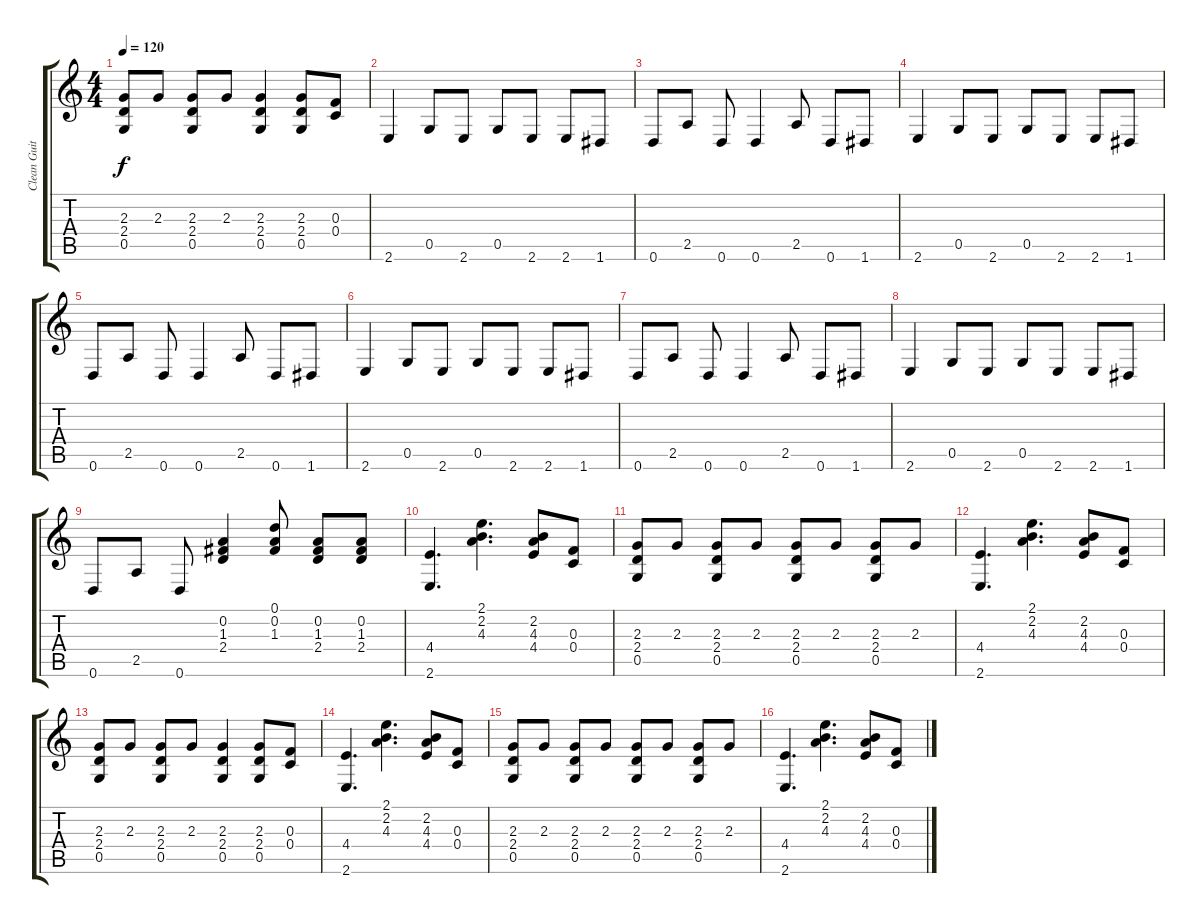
\track ("Clean Guitar" "Clean Guit") {instrument electricguitarclean}
\staff {score tabs}
\tuning (D4 A3 F3 C3 G2 D2) {hide}
\ts (4 4)
\tempo 120
\clef g2
\ks c
(2.3 2.4 0.5).8{dy f} 2.3.8 (2.3 2.4 0.5).8 2.3.8 (2.3 2.4 0.5).4 (2.3 2.4 0.5).8 (0.3 0.4).8 |
2.6.4 0.5.8 2.6.8 0.5.8 2.6.8 2.6.8 1.6.8 |
0.6.8 2.5.8 0.6.8 0.6.4 2.5.8 0.6.8 1.6.8 |
2.6.4 0.5.8 2.6.8 0.5.8 2.6.8 2.6.8 1.6.8 |
0.6.8 2.5.8 0.6.8 0.6.4 2.5.8 0.6.8 1.6.8 |
2.6.4 0.5.8 2.6.8 0.5.8 2.6.8 2.6.8 1.6.8 |
0.6.8 2.5.8 0.6.8 0.6.4 2.5.8 0.6.8 1.6.8 |
2.6.4 0.5.8 2.6.8 0.5.8 2.6.8 2.6.8 1.6.8 |
0.6.8 2.5.8 0.6.8 (0.2 1.3 2.4).4 (0.1 0.2 1.3).8 (0.2 1.3 2.4).8 (0.2 1.3 2.4).8 |
(4.4 2.6).4{d} (2.1 2.2 4.3).4{d} (2.2 4.3 4.4).8 (0.3 0.4).8 |
(2.3 2.4 0.5).8 2.3.8 (2.3 2.4 0.5).8 2.3.8 (2.3 2.4 0.5).8 2.3.8 (2.3 2.4 0.5).8 2.3.8 |
(4.4 2.6).4{d} (2.1 2.2 4.3).4{d} (2.2 4.3 4.4).8 (0.3 0.4).8 |
(2.3 2.4 0.5).8 2.3.8 (2.3 2.4 0.5).8 2.3.8 (2.3 2.4 0.5).4 (2.3 2.4 0.5).8 (0.3 0.4).8 |
(4.4 2.6).4{d} (2.1 2.2 4.3).4{d} (2.2 4.3 4.4).8 (0.3 0.4).8 |
(2.3 2.4 0.5).8 2.3.8 (2.3 2.4 0.5).8 2.3.8 (2.3 2.4 0.5).8 2.3.8 (2.3 2.4 0.5).8 2.3.8 |
(4.4 2.6).4{d} (2.1 2.2 4.3).4{d} (2.2 4.3 4.4).8 (0.3 0.4).8
